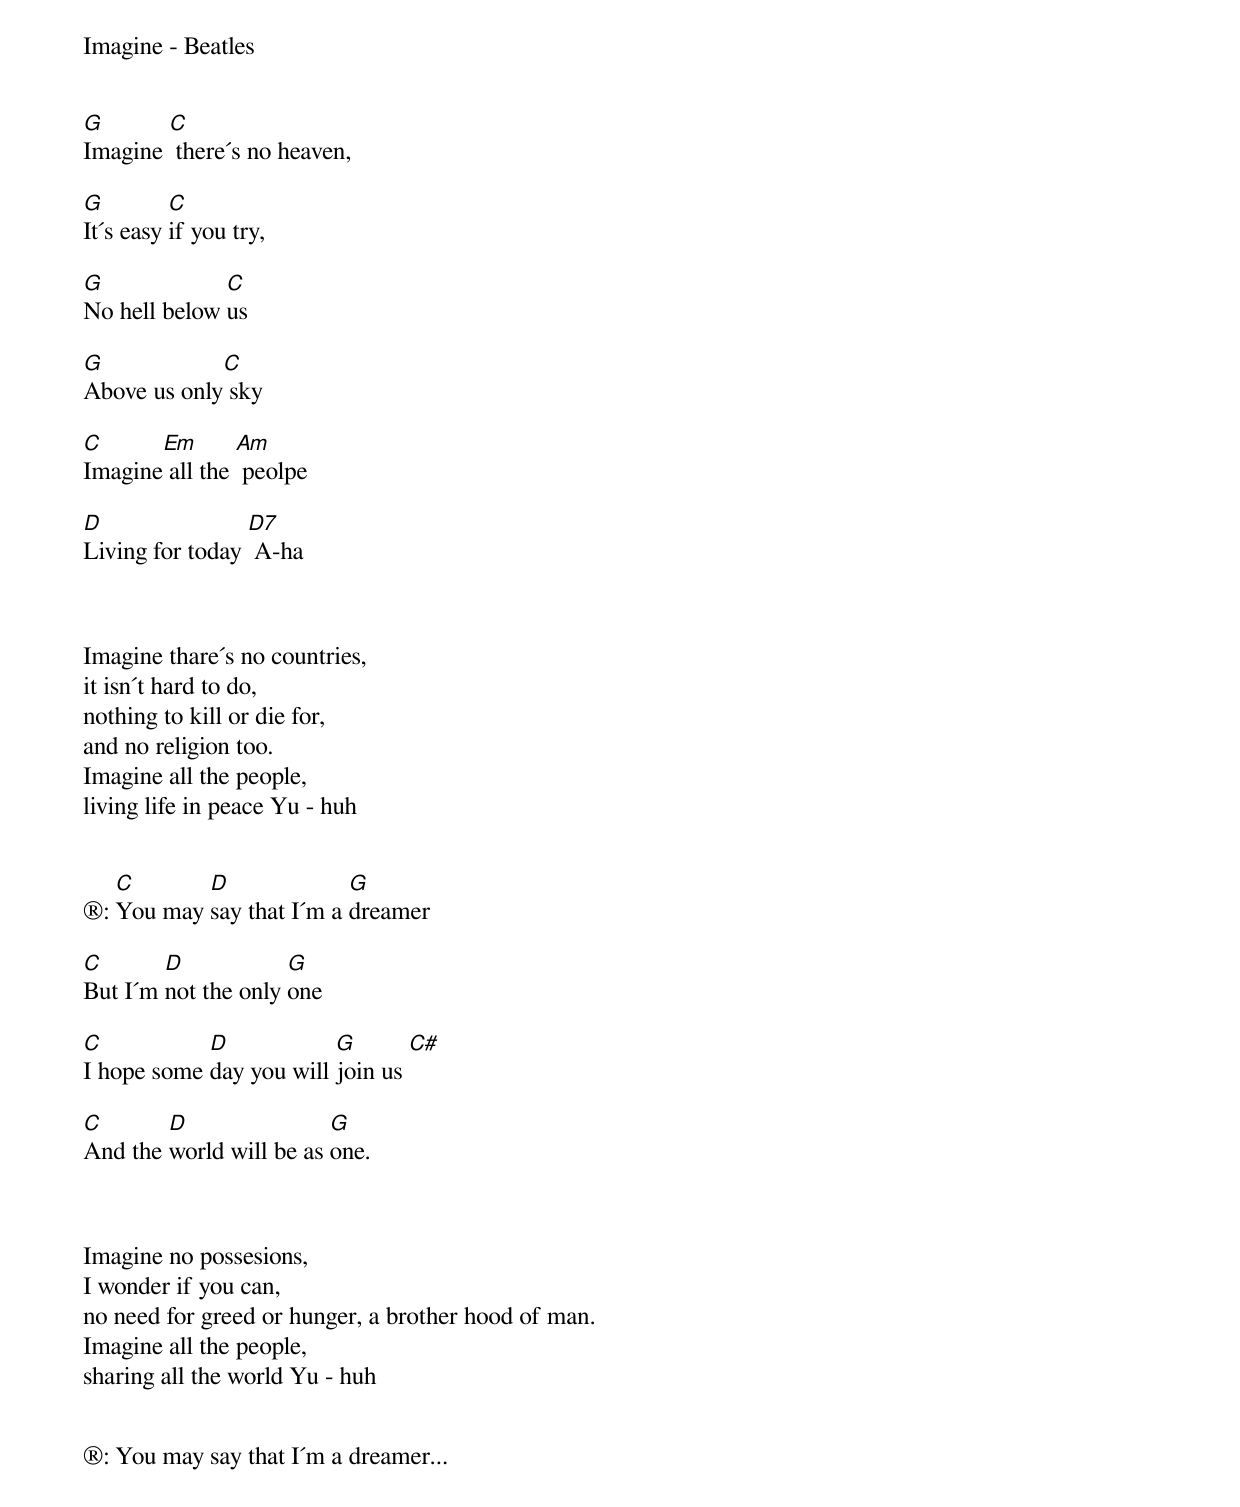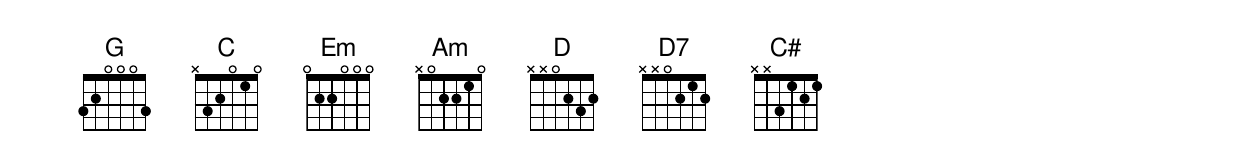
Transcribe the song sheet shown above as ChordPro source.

Imagine - Beatles


[G]Imagine [C] there´s no heaven,

[G]It´s easy [C]if you try,

[G]No hell below [C]us

[G]Above us only[C] sky

[C]Imagine[Em] all the [Am] peolpe

[D]Living for today [D7] A-ha



Imagine thare´s no countries,
it isn´t hard to do,
nothing to kill or die for,
and no religion too.
Imagine all the people,
living life in peace Yu - huh


®: [C]You may [D]say that I´m a [G]dreamer

[C]But I´m [D]not the only [G]one

[C]I hope some [D]day you will [G]join us [C#]

[C]And the [D]world will be as [G]one.



Imagine no possesions,
I wonder if you can,
no need for greed or hunger, a brother hood of man.
Imagine all the people,
sharing all the world Yu - huh


®: You may say that I´m a dreamer...
